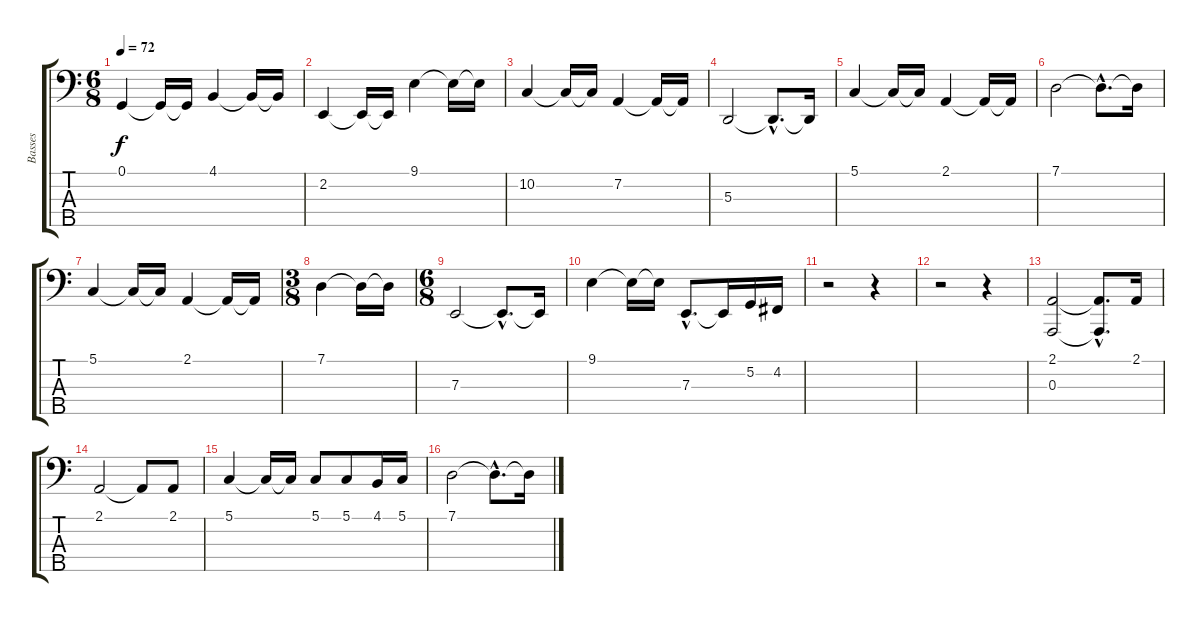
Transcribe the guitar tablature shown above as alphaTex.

\track ("Basses" "Basses") {instrument stringensemble1}
\staff {score tabs}
\tuning (G2 D2 A1 E1 B0) {hide}
\ts (6 8)
\tempo 72
\clef f4
\ks c
0.1.4{dy f} 0.1{t}.16 0.1{t}.16 4.1.4 4.1{t}.16 4.1{t}.16 |
2.2.4 2.2{t}.16 2.2{t}.16 9.1.4 9.1{t}.16 9.1{t}.16 |
10.2.4 10.2{t}.16 10.2{t}.16 7.2.4 7.2{t}.16 7.2{t}.16 |
5.3.2 5.3{hac t}.8{d} 5.3{t}.16 |
5.1.4 5.1{t}.16 5.1{t}.16 2.1.4 2.1{t}.16 2.1{t}.16 |
7.1.2 7.1{hac t}.8{d} 7.1{t}.16 |
5.1.4 5.1{t}.16 5.1{t}.16 2.1.4 2.1{t}.16 2.1{t}.16 |
\ts (3 8)
7.1.4 7.1{t}.16 7.1{t}.16 |
\ts (6 8)
7.3.2 7.3{hac t}.8{d} 7.3{t}.16 |
9.1.4 9.1{t}.16 9.1{t}.16 7.3{hac}.8{d} 7.3{t}.16 5.2.16 4.2.16 |
r.2 r.4 |
r.2 r.4 |
(2.1 0.3).2 (2.1{hac t} 0.3{hac t}).8{d} 2.1.16 |
2.1.2 2.1{t}.8 2.1.8 |
5.1.4 5.1{t}.16 5.1{t}.16 5.1.8 5.1.8 4.1.16 5.1.16 |
7.1.2 7.1{hac t}.8{d} 7.1{t}.16
